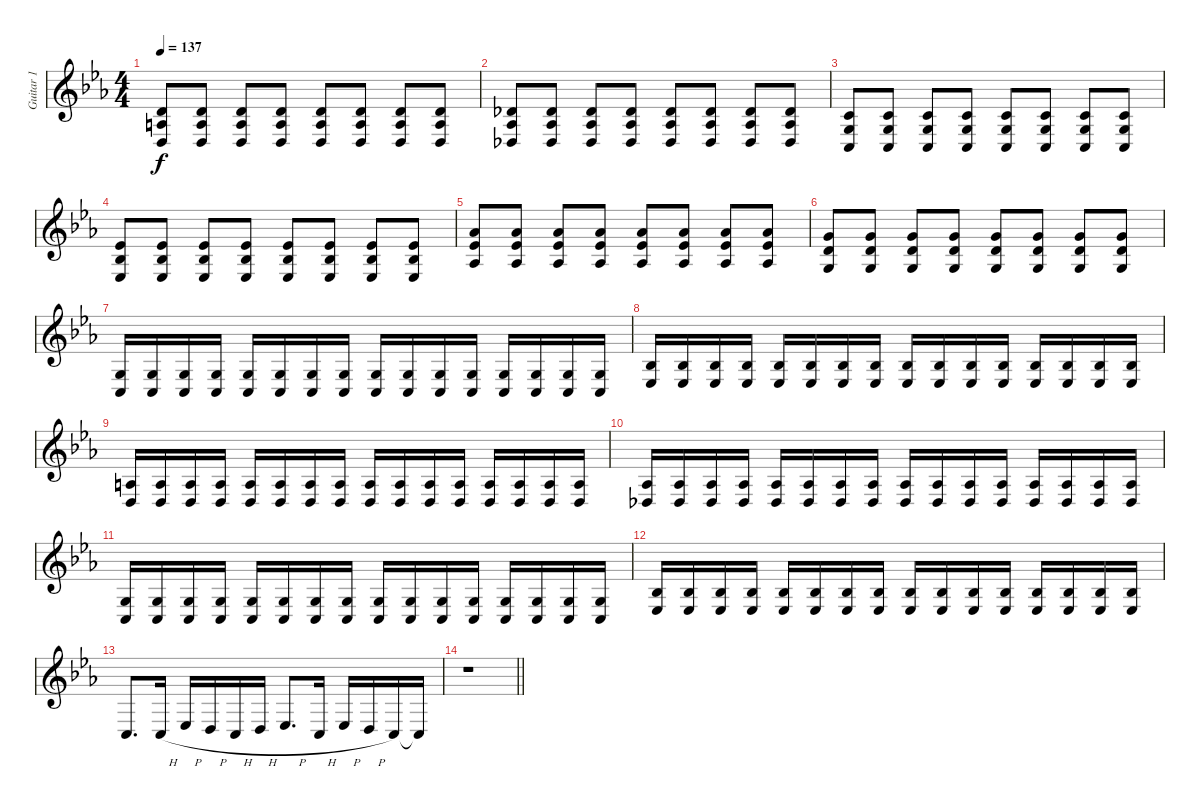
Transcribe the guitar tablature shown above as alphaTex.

\track ("Guitar 1" "Guitar 1") {instrument distortionguitar}
\staff {score}
\tuning (D4 A3 F3 C3 G2 C2) {hide}
\ts (4 4)
\tempo 137
\clef g2
\ks eb
(2.4 2.5 2.6).8{dy f} (2.4 2.5 2.6).8 (2.4 2.5 2.6).8 (2.4 2.5 2.6).8 (2.4 2.5 2.6).8 (2.4 2.5 2.6).8 (2.4 2.5 2.6).8 (2.4 2.5 2.6).8 |
(1.4 1.5 1.6).8 (1.4 1.5 1.6).8 (1.4 1.5 1.6).8 (1.4 1.5 1.6).8 (1.4 1.5 1.6).8 (1.4 1.5 1.6).8 (1.4 1.5 1.6).8 (1.4 1.5 1.6).8 |
(0.4 0.5 0.6).8 (0.4 0.5 0.6).8 (0.4 0.5 0.6).8 (0.4 0.5 0.6).8 (0.4 0.5 0.6).8 (0.4 0.5 0.6).8 (0.4 0.5 0.6).8 (0.4 0.5 0.6).8 |
(3.4 3.5 3.6).8 (3.4 3.5 3.6).8 (3.4 3.5 3.6).8 (3.4 3.5 3.6).8 (3.4 3.5 3.6).8 (3.4 3.5 3.6).8 (3.4 3.5 3.6).8 (3.4 3.5 3.6).8 |
(8.4 8.5 8.6).8 (8.4 8.5 8.6).8 (8.4 8.5 8.6).8 (8.4 8.5 8.6).8 (8.4 8.5 8.6).8 (8.4 8.5 8.6).8 (8.4 8.5 8.6).8 (8.4 8.5 8.6).8 |
(7.4 7.5 7.6).8 (7.4 7.5 7.6).8 (7.4 7.5 7.6).8 (7.4 7.5 7.6).8 (7.4 7.5 7.6).8 (7.4 7.5 7.6).8 (7.4 7.5 7.6).8 (7.4 7.5 7.6).8 |
(0.5{pm} 0.6{pm}).16 (0.5{pm} 0.6{pm}).16 (0.5{pm} 0.6{pm}).16 (0.5{pm} 0.6{pm}).16 (0.5{pm} 0.6{pm}).16 (0.5{pm} 0.6{pm}).16 (0.5{pm} 0.6{pm}).16 (0.5{pm} 0.6{pm}).16 (0.5{pm} 0.6{pm}).16 (0.5{pm} 0.6{pm}).16 (0.5{pm} 0.6{pm}).16 (0.5{pm} 0.6{pm}).16 (0.5{pm} 0.6{pm}).16 (0.5{pm} 0.6{pm}).16 (0.5{pm} 0.6{pm}).16 (0.5{pm} 0.6{pm}).16 |
(3.5{pm} 3.6{pm}).16 (3.5{pm} 3.6{pm}).16 (3.5{pm} 3.6{pm}).16 (3.5{pm} 3.6{pm}).16 (3.5{pm} 3.6{pm}).16 (3.5{pm} 3.6{pm}).16 (3.5{pm} 3.6{pm}).16 (3.5{pm} 3.6{pm}).16 (3.5{pm} 3.6{pm}).16 (3.5{pm} 3.6{pm}).16 (3.5{pm} 3.6{pm}).16 (3.5{pm} 3.6{pm}).16 (3.5{pm} 3.6{pm}).16 (3.5{pm} 3.6{pm}).16 (3.5{pm} 3.6{pm}).16 (3.5{pm} 3.6{pm}).16 |
(2.5{pm} 2.6{pm}).16 (2.5{pm} 2.6{pm}).16 (2.5{pm} 2.6{pm}).16 (2.5{pm} 2.6{pm}).16 (2.5{pm} 2.6{pm}).16 (2.5{pm} 2.6{pm}).16 (2.5{pm} 2.6{pm}).16 (2.5{pm} 2.6{pm}).16 (2.5{pm} 2.6{pm}).16 (2.5{pm} 2.6{pm}).16 (2.5{pm} 2.6{pm}).16 (2.5{pm} 2.6{pm}).16 (2.5{pm} 2.6{pm}).16 (2.5{pm} 2.6{pm}).16 (2.5{pm} 2.6{pm}).16 (2.5{pm} 2.6{pm}).16 |
(1.5{pm} 1.6{pm}).16 (1.5{pm} 1.6{pm}).16 (1.5{pm} 1.6{pm}).16 (1.5{pm} 1.6{pm}).16 (1.5{pm} 1.6{pm}).16 (1.5{pm} 1.6{pm}).16 (1.5{pm} 1.6{pm}).16 (1.5{pm} 1.6{pm}).16 (1.5{pm} 1.6{pm}).16 (1.5{pm} 1.6{pm}).16 (1.5{pm} 1.6{pm}).16 (1.5{pm} 1.6{pm}).16 (1.5{pm} 1.6{pm}).16 (1.5{pm} 1.6{pm}).16 (1.5{pm} 1.6{pm}).16 (1.5{pm} 1.6{pm}).16 |
(0.5{pm} 0.6{pm}).16 (0.5{pm} 0.6{pm}).16 (0.5{pm} 0.6{pm}).16 (0.5{pm} 0.6{pm}).16 (0.5{pm} 0.6{pm}).16 (0.5{pm} 0.6{pm}).16 (0.5{pm} 0.6{pm}).16 (0.5{pm} 0.6{pm}).16 (0.5{pm} 0.6{pm}).16 (0.5{pm} 0.6{pm}).16 (0.5{pm} 0.6{pm}).16 (0.5{pm} 0.6{pm}).16 (0.5{pm} 0.6{pm}).16 (0.5{pm} 0.6{pm}).16 (0.5{pm} 0.6{pm}).16 (0.5{pm} 0.6{pm}).16 |
(3.5{pm} 3.6{pm}).16 (3.5{pm} 3.6{pm}).16 (3.5{pm} 3.6{pm}).16 (3.5{pm} 3.6{pm}).16 (3.5{pm} 3.6{pm}).16 (3.5{pm} 3.6{pm}).16 (3.5{pm} 3.6{pm}).16 (3.5{pm} 3.6{pm}).16 (3.5{pm} 3.6{pm}).16 (3.5{pm} 3.6{pm}).16 (3.5{pm} 3.6{pm}).16 (3.5{pm} 3.6{pm}).16 (3.5{pm} 3.6{pm}).16 (3.5{pm} 3.6{pm}).16 (3.5{pm} 3.6{pm}).16 (3.5{pm} 3.6{pm}).16 |
0.6.8{d} 0.6{h}.16 3.6{h}.16 2.6{h}.16 0.6{h}.16 2.6{h}.16 3.6{h}.8{d} 0.6{h}.16 3.6{h}.16 2.6{h}.16 0.6.16 0.6{t}.16 |
\barLineRight lightlight
r.1
